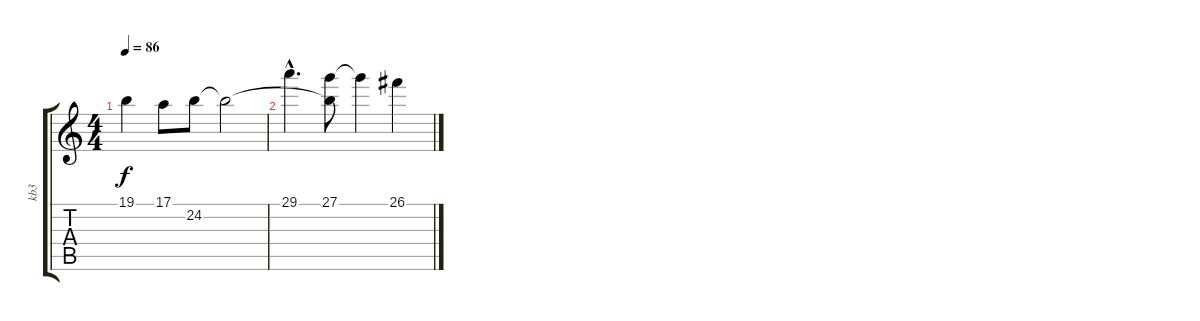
\track ("kb3" "kb3") {instrument stringensemble1}
\staff {score tabs}
\tuning (E4 B3 G3 D3 A2 E2) {hide}
\ts (4 4)
\tempo 86
\clef g2
\ks c
19.1.4{dy f} 17.1.8 24.2.8 24.2{t}.2 |
29.1{hac}.4{d} (27.1 24.2{t}).8 27.1{t}.4 26.1.4
